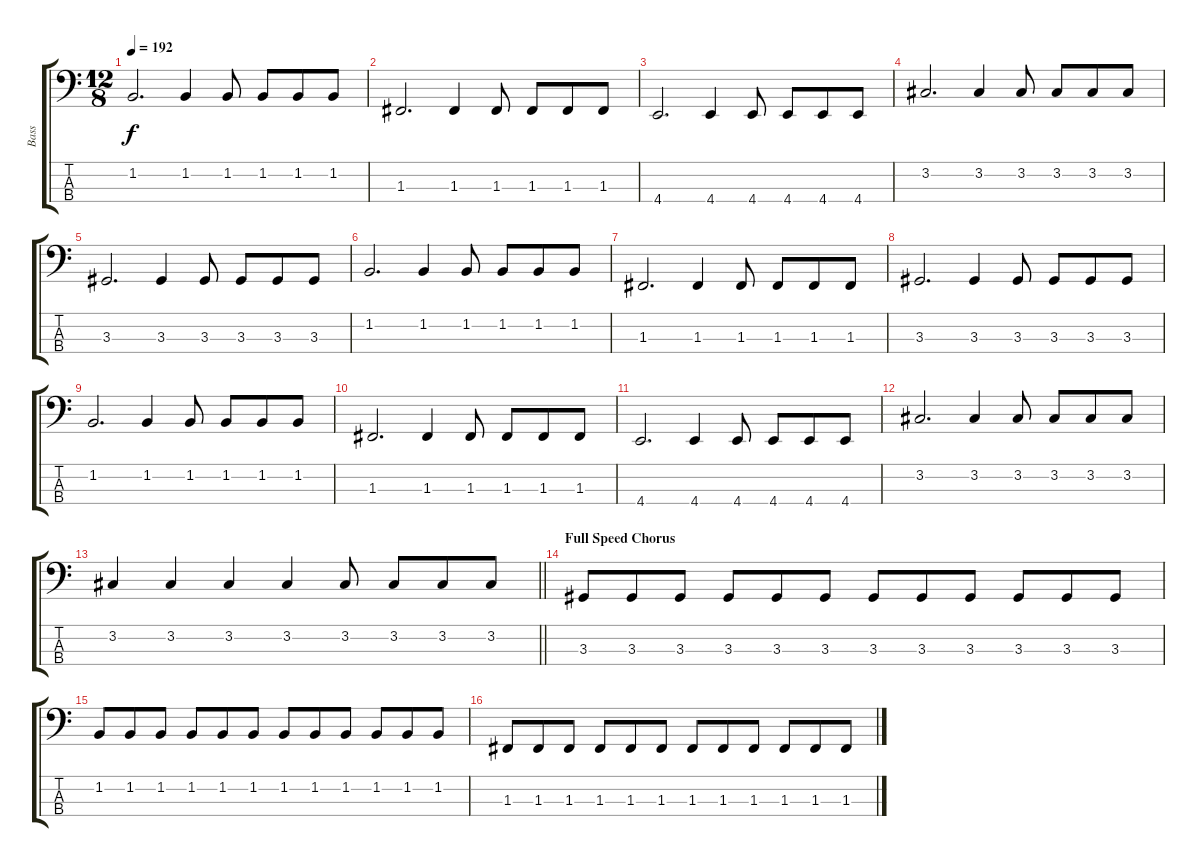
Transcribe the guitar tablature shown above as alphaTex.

\track ("Bass" "Bass") {instrument electricbasspick}
\staff {score tabs}
\tuning (Eb2 Bb1 F1 C1) {hide}
\ts (12 8)
\tempo 192
\clef f4
\ks c
1.2.2{d dy f} 1.2.4 1.2.8 1.2.8 1.2.8 1.2.8 |
1.3.2{d} 1.3.4 1.3.8 1.3.8 1.3.8 1.3.8 |
4.4.2{d} 4.4.4 4.4.8 4.4.8 4.4.8 4.4.8 |
3.2.2{d} 3.2.4 3.2.8 3.2.8 3.2.8 3.2.8 |
3.3.2{d} 3.3.4 3.3.8 3.3.8 3.3.8 3.3.8 |
1.2.2{d} 1.2.4 1.2.8 1.2.8 1.2.8 1.2.8 |
1.3.2{d} 1.3.4 1.3.8 1.3.8 1.3.8 1.3.8 |
3.3.2{d} 3.3.4 3.3.8 3.3.8 3.3.8 3.3.8 |
1.2.2{d} 1.2.4 1.2.8 1.2.8 1.2.8 1.2.8 |
1.3.2{d} 1.3.4 1.3.8 1.3.8 1.3.8 1.3.8 |
4.4.2{d} 4.4.4 4.4.8 4.4.8 4.4.8 4.4.8 |
3.2.2{d} 3.2.4 3.2.8 3.2.8 3.2.8 3.2.8 |
\barLineRight lightlight
3.2.4 3.2.4 3.2.4 3.2.4 3.2.8 3.2.8 3.2.8 3.2.8 |
\section ("" "Full Speed Chorus")
3.3.8 3.3.8 3.3.8 3.3.8 3.3.8 3.3.8 3.3.8 3.3.8 3.3.8 3.3.8 3.3.8 3.3.8 |
1.2.8 1.2.8 1.2.8 1.2.8 1.2.8 1.2.8 1.2.8 1.2.8 1.2.8 1.2.8 1.2.8 1.2.8 |
1.3.8 1.3.8 1.3.8 1.3.8 1.3.8 1.3.8 1.3.8 1.3.8 1.3.8 1.3.8 1.3.8 1.3.8
